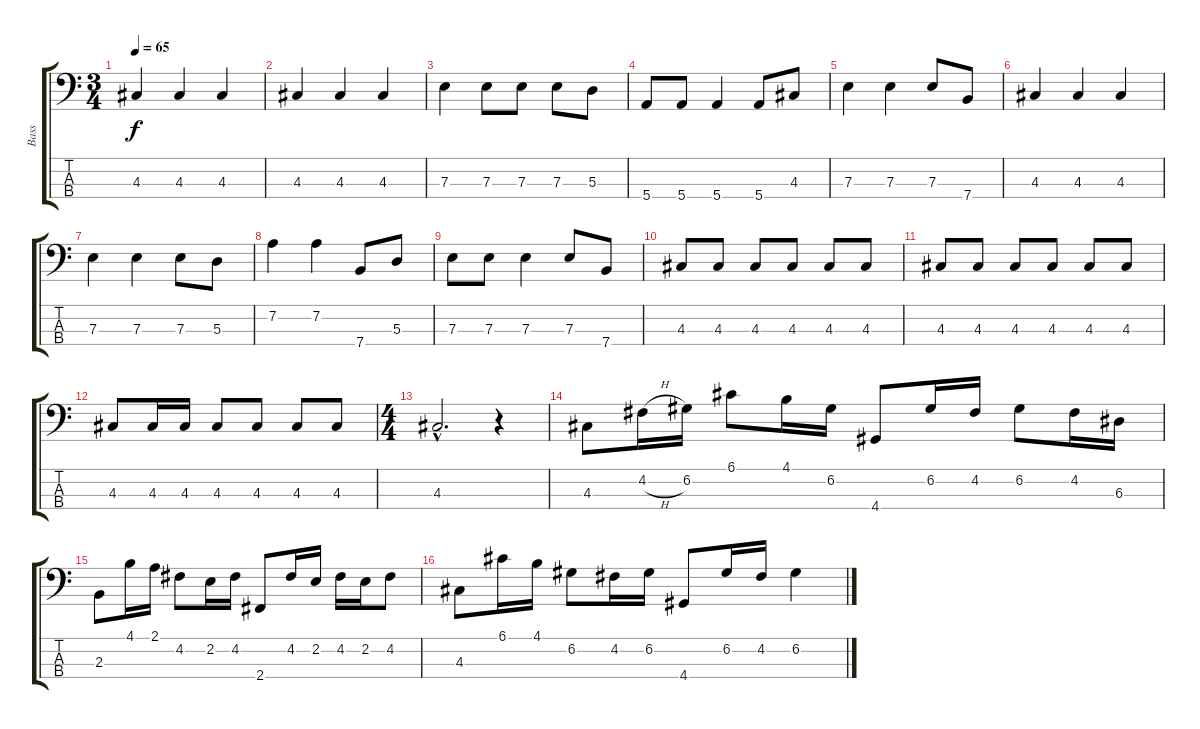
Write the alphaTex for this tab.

\track ("Bass" "Bass") {instrument electricbassfinger}
\staff {score tabs}
\tuning (G2 D2 A1 E1) {hide}
\ts (3 4)
\tempo 65
\clef f4
\ks c
4.3.4{dy f} 4.3.4 4.3.4 |
4.3.4 4.3.4 4.3.4 |
7.3.4 7.3.8 7.3.8 7.3.8 5.3.8 |
5.4.8 5.4.8 5.4.4 5.4.8 4.3.8 |
7.3.4 7.3.4 7.3.8 7.4.8 |
4.3.4 4.3.4 4.3.4 |
7.3.4 7.3.4 7.3.8 5.3.8 |
7.2.4 7.2.4 7.4.8 5.3.8 |
7.3.8 7.3.8 7.3.4 7.3.8 7.4.8 |
4.3.8 4.3.8 4.3.8 4.3.8 4.3.8 4.3.8 |
4.3.8 4.3.8 4.3.8 4.3.8 4.3.8 4.3.8 |
4.3.8 4.3.16 4.3.16 4.3.8 4.3.8 4.3.8 4.3.8 |
\ts (4 4)
4.3{hac}.2{d} r.4 |
4.3.8 4.2{h}.16 6.2.16 6.1.8 4.1.16 6.2.16 4.4.8 6.2.16 4.2.16 6.2.8 4.2.16 6.3.16 |
2.3.8 4.1.16 2.1.16 4.2.8 2.2.16 4.2.16 2.4.8 4.2.16 2.2.16 4.2.16 2.2.16 4.2.8 |
4.3.8 6.1.16 4.1.16 6.2.8 4.2.16 6.2.16 4.4.8 6.2.16 4.2.16 6.2.4
